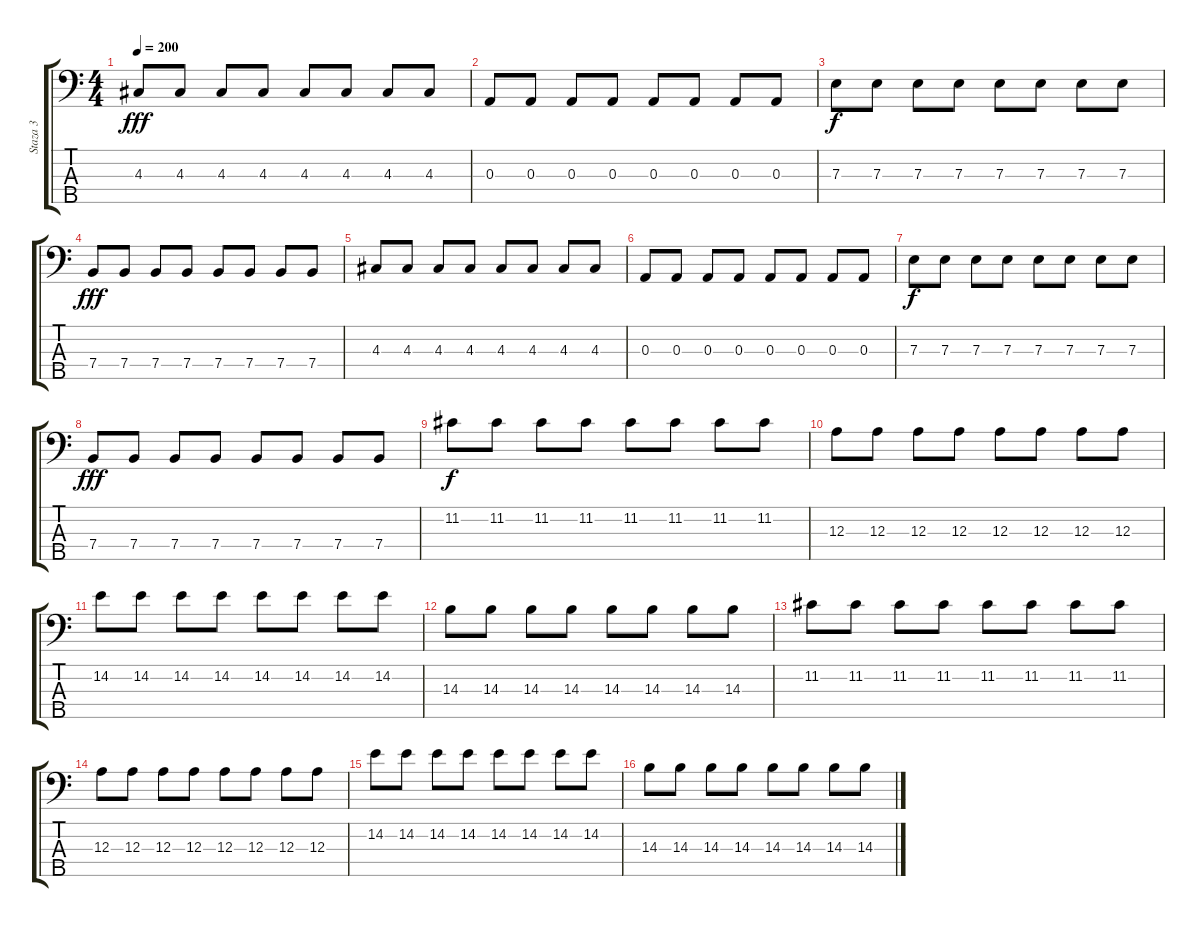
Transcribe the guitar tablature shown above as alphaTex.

\track ("Staza 3" "Staza 3") {instrument electricbassfinger}
\staff {score tabs}
\tuning (G2 D2 A1 E1 B0) {hide}
\ts (4 4)
\tempo 200
\clef f4
\ks c
4.3.8{dy fff} 4.3.8 4.3.8 4.3.8 4.3.8 4.3.8 4.3.8 4.3.8 |
0.3.8 0.3.8 0.3.8 0.3.8 0.3.8 0.3.8 0.3.8 0.3.8 |
7.3.8{dy f} 7.3.8 7.3.8 7.3.8 7.3.8 7.3.8 7.3.8 7.3.8 |
7.4.8{dy fff} 7.4.8 7.4.8 7.4.8 7.4.8 7.4.8 7.4.8 7.4.8 |
4.3.8 4.3.8 4.3.8 4.3.8 4.3.8 4.3.8 4.3.8 4.3.8 |
0.3.8 0.3.8 0.3.8 0.3.8 0.3.8 0.3.8 0.3.8 0.3.8 |
7.3.8{dy f} 7.3.8 7.3.8 7.3.8 7.3.8 7.3.8 7.3.8 7.3.8 |
7.4.8{dy fff} 7.4.8 7.4.8 7.4.8 7.4.8 7.4.8 7.4.8 7.4.8 |
11.2.8{dy f} 11.2.8 11.2.8 11.2.8 11.2.8 11.2.8 11.2.8 11.2.8 |
12.3.8 12.3.8 12.3.8 12.3.8 12.3.8 12.3.8 12.3.8 12.3.8 |
14.2.8 14.2.8 14.2.8 14.2.8 14.2.8 14.2.8 14.2.8 14.2.8 |
14.3.8 14.3.8 14.3.8 14.3.8 14.3.8 14.3.8 14.3.8 14.3.8 |
11.2.8 11.2.8 11.2.8 11.2.8 11.2.8 11.2.8 11.2.8 11.2.8 |
12.3.8 12.3.8 12.3.8 12.3.8 12.3.8 12.3.8 12.3.8 12.3.8 |
14.2.8 14.2.8 14.2.8 14.2.8 14.2.8 14.2.8 14.2.8 14.2.8 |
14.3.8 14.3.8 14.3.8 14.3.8 14.3.8 14.3.8 14.3.8 14.3.8
